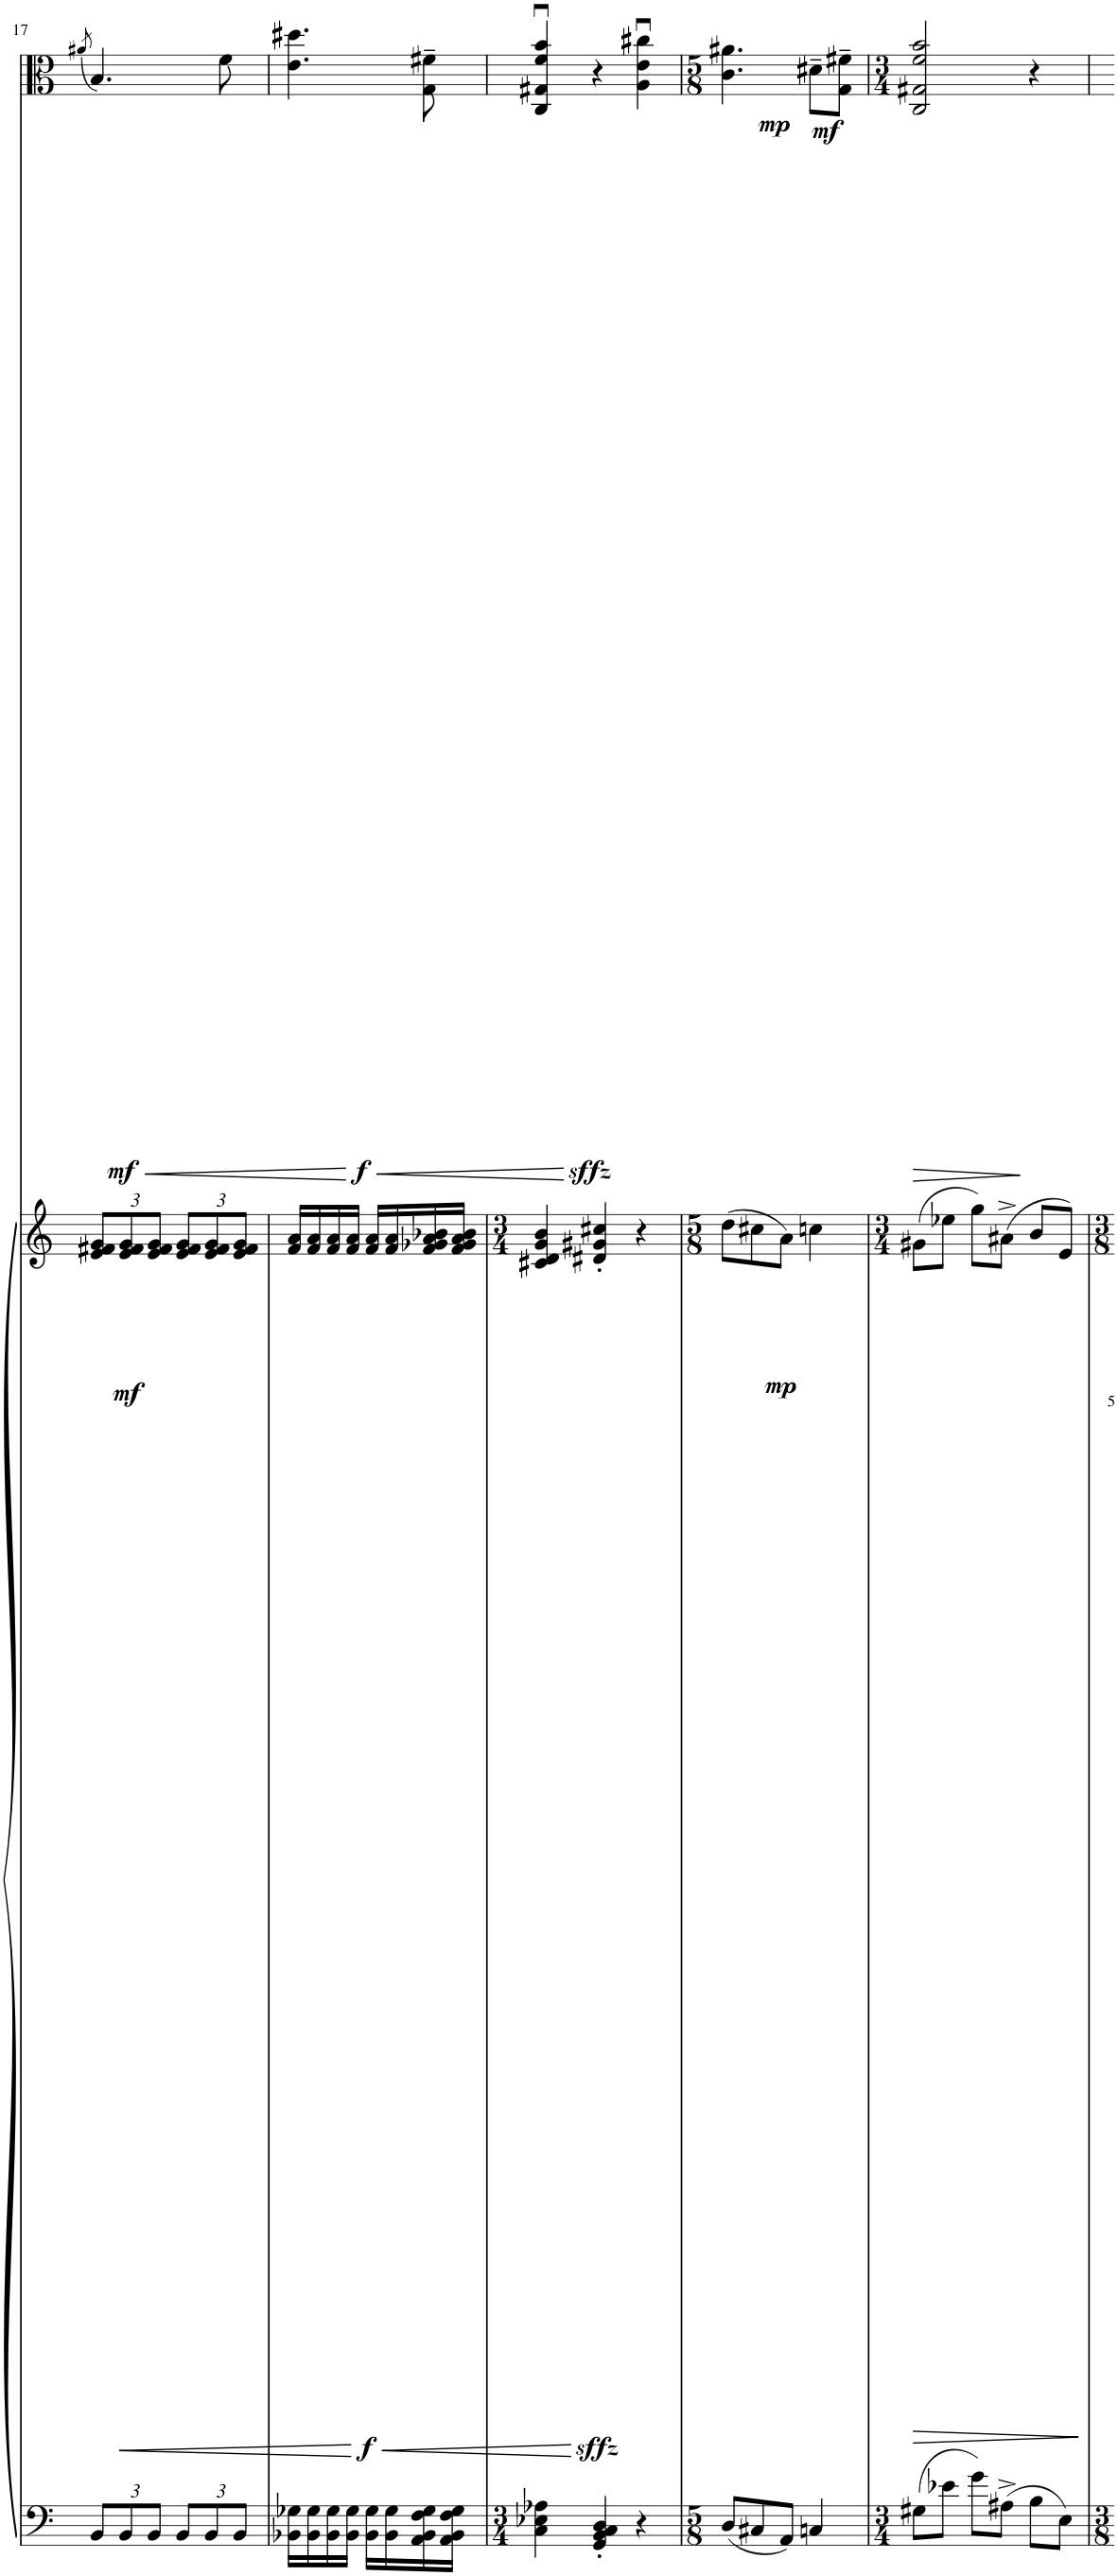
**kern	**kern	**dynam	**kern	**dynam
*part2	*part2	*part2	*part1	*part1
*staff3	*staff2	*staff2/3	*staff1	*staff1
*I"Piano	*	*	*I"Viola	*
*I'Pno	*	*	*I'Vla	*
!!LO:PB:g=z
*clefF4	*clefG2	*	*clefC3	*
*k[]	*k[]	*	*k[]	*
*M2/4	*M2/4	*	*M2/4	*
=17	=17	=17	=17	=17
.	.	.	(8qa#X/	.
*Xbrackettup	*Xbrackettup	*	*	*
!	!	!LO:DY:b	!	!LO:DY:b
12BB/L	12e/ 12f#X/ 12g/L	mf	4.B/)	mf
!	!	!LO:HP:b	!	!
12BB/	12e/ 12f#/ 12g/	<	.	.
12BB/J	12e/ 12f#/ 12g/J	.	.	.
12BB/L	12e/ 12f#/ 12g/L	.	.	.
12BB/	12e/ 12f#/ 12g/	.	.	.
.	.	.	8f\	.
12BB/J	12e/ 12f#/ 12g/J	.	.	.
=18	=18	=18	=18	=18
!	!	!LO:HP:b	!	!LO:HP:b
!	!	!LO:DY:n=1:b	!	!LO:DY:n=1:b
16BB-X\ 16G-X\LL	16f/ 16a/LL	< f	4.e\ 4.dd#X\	< f
16BB-\ 16G-\	16f/ 16a/	.	.	.
16BB-\ 16G-\	16f/ 16a/	.	.	.
16BB-\ 16G-\JJ	16f/ 16a/JJ	.	.	.
16BB-\ 16G-\LL	16f/ 16a/LL	.	.	.
16BB-\ 16G-\	16f/ 16a/	.	.	.
16AA\ 16BB-\ 16F\ 16G-\	16f/ 16g-X/ 16a/ 16b-X/	.	8G\~ 8f#X\~	.
16AA\ 16BB-\ 16F\ 16G-\JJ	16f/ 16g-/ 16a/ 16b-/JJ	.	.	.
.	.	[	.	[
=19	=19	=19	=19	=19
*M3/4	*M3/4	*	*	*
!	!	!LO:DY:b	!	!LO:DY:b
4C\ 4E-X\ 4A-X\	4c#X/ 4d/ 4g/ 4b/	sffz	4C/u 4G#X/u 4f/u 4b/u	sffz
4GG/' 4BB/' 4C/' 4D/'	4d#X/' 4g#X/' 4cc#X/'	.	4r	.
!	!	!	!	!LO:DY:b
4r	4r	.	4A\u 4e\u 4cc#X\u	mf
=20	=20	=20	=20	=20
*M5/8	*M5/8	*	*M5/8	*
!	!	!LO:DY:b	!	!LO:DY:b
8D/L	(8dd\L	mp	4.c\ 4.a#X\	mp
8C#X/	8cc#X\	.	.	.
8AA/J	8a\J)	.	.	.
4Cn/	4ccn\	.	8d#X~\L	.
.	.	.	8G\~ 8f#X\~J	.
=21	=21	=21	=21	=21
*M3/4	*M3/4	*	*M3/4	*
!	!	!	!	!LO:HP:b
8G#X\L	(8g#X\L	.	2C/ 2G#X/ 2f/ 2b/	>
8e-X\J	8ee-X\J	.	.	.
8g\L	8gg\L)	.	.	.
8A#X^\J	(8a#X^\J	.	.	.
8B\L	8b/L	.	4r	]
8E\J	8e/J)	.	.	.
.	.	[	.	.
=	=	=	=	=
*-	*-	*-	*-	*-
